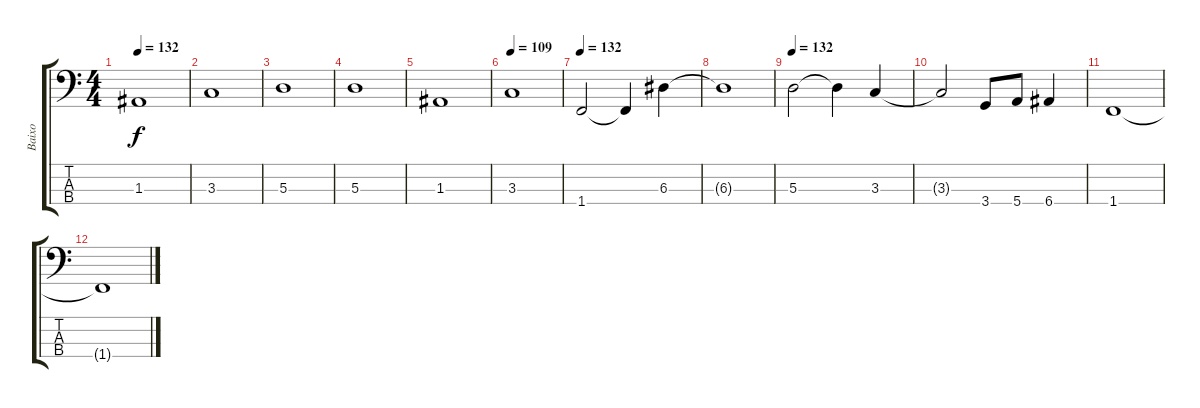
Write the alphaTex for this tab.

\track ("Baixo" "Baixo") {instrument electricbassfinger}
\staff {score tabs}
\tuning (G2 D2 A1 E1) {hide}
\ts (4 4)
\tempo 132
\clef f4
\ks c
1.3.1{dy f} |
3.3.1 |
5.3.1 |
5.3.1 |
1.3.1 |
\tempo 109
3.3.1 |
\tempo 132
1.4.2 1.4{t}.4 6.3.4 |
6.3{t}.1 |
\tempo 132
5.3.2 5.3{t}.4 3.3.4 |
3.3{t}.2 3.4.8 5.4.8 6.4.4 |
1.4.1 |
1.4{t}.1
